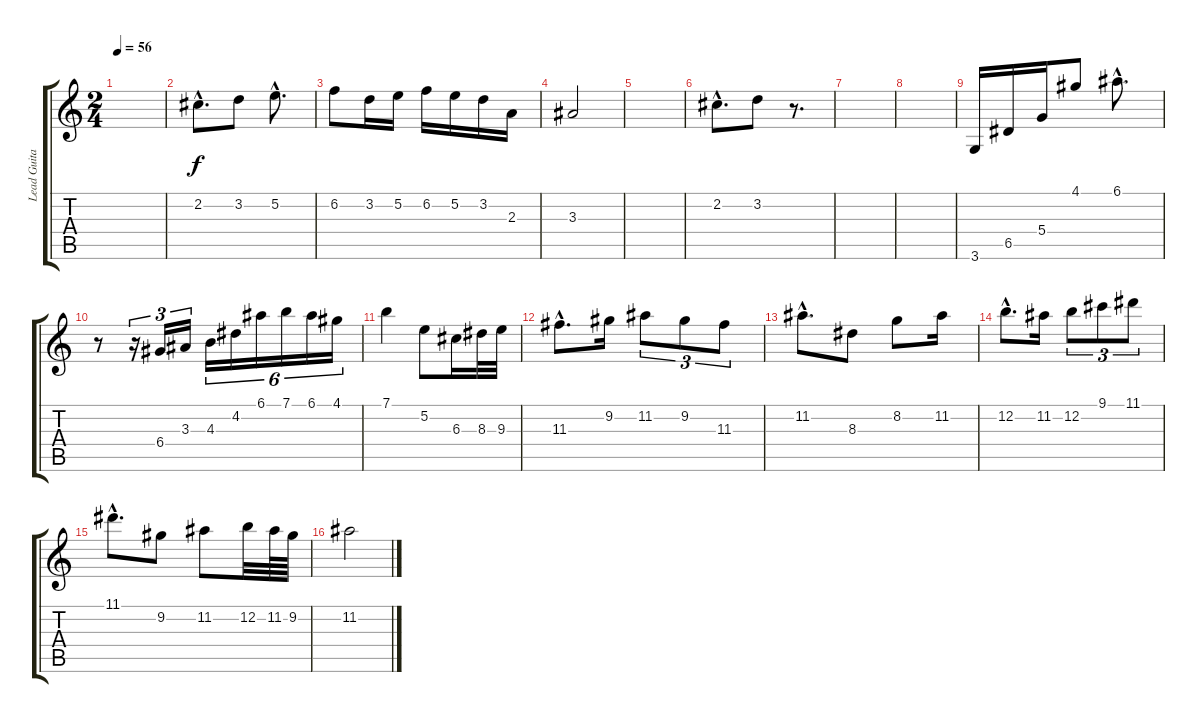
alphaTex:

\track ("Lead Guitar" "Lead Guita") {instrument acousticguitarnylon}
\staff {score tabs}
\tuning (E4 B3 G3 D3 A2 E2) {hide}
\ts (2 4)
\tempo 56
\clef g2
\ks c
|
2.2{hac}.8{d} 3.2.8 5.2{hac}.8{d} |
6.2.8 3.2.16 5.2.16 6.2.16 5.2.16 3.2.16 2.3.16 |
3.3.2 |
|
2.2{hac}.8{d} 3.2.8 r.8{d} |
|
|
3.6.16 6.5.16 5.4.16 4.1.8 6.1{hac}.8{d} |
r.8{volume 16} r.16{tu (3 2)} 6.4.16{tu (3 2)} 3.3.16{tu (3 2)} 4.3.16{tu (6 4)} 4.2.16{tu (6 4)} 6.1.16{tu (6 4)} 7.1.16{tu (6 4)} 6.1.16{tu (6 4)} 4.1.16{tu (6 4)} |
7.1.4 5.2.8 6.3.16 8.3.32 9.3.32 |
11.3{hac}.8{d} 9.2.16 11.2.8{tu (3 2)} 9.2.8{tu (3 2)} 11.3.8{tu (3 2)} |
11.2{hac}.8{d} 8.3.8 8.2.8 11.2.16 |
12.2{hac}.8{d} 11.2.16 12.2.8{tu (3 2)} 9.1.8{tu (3 2)} 11.1.8{tu (3 2)} |
11.1{hac}.8{d} 9.2.8 11.2.8 12.2.32 11.2.64 9.2.64 |
11.2.2
